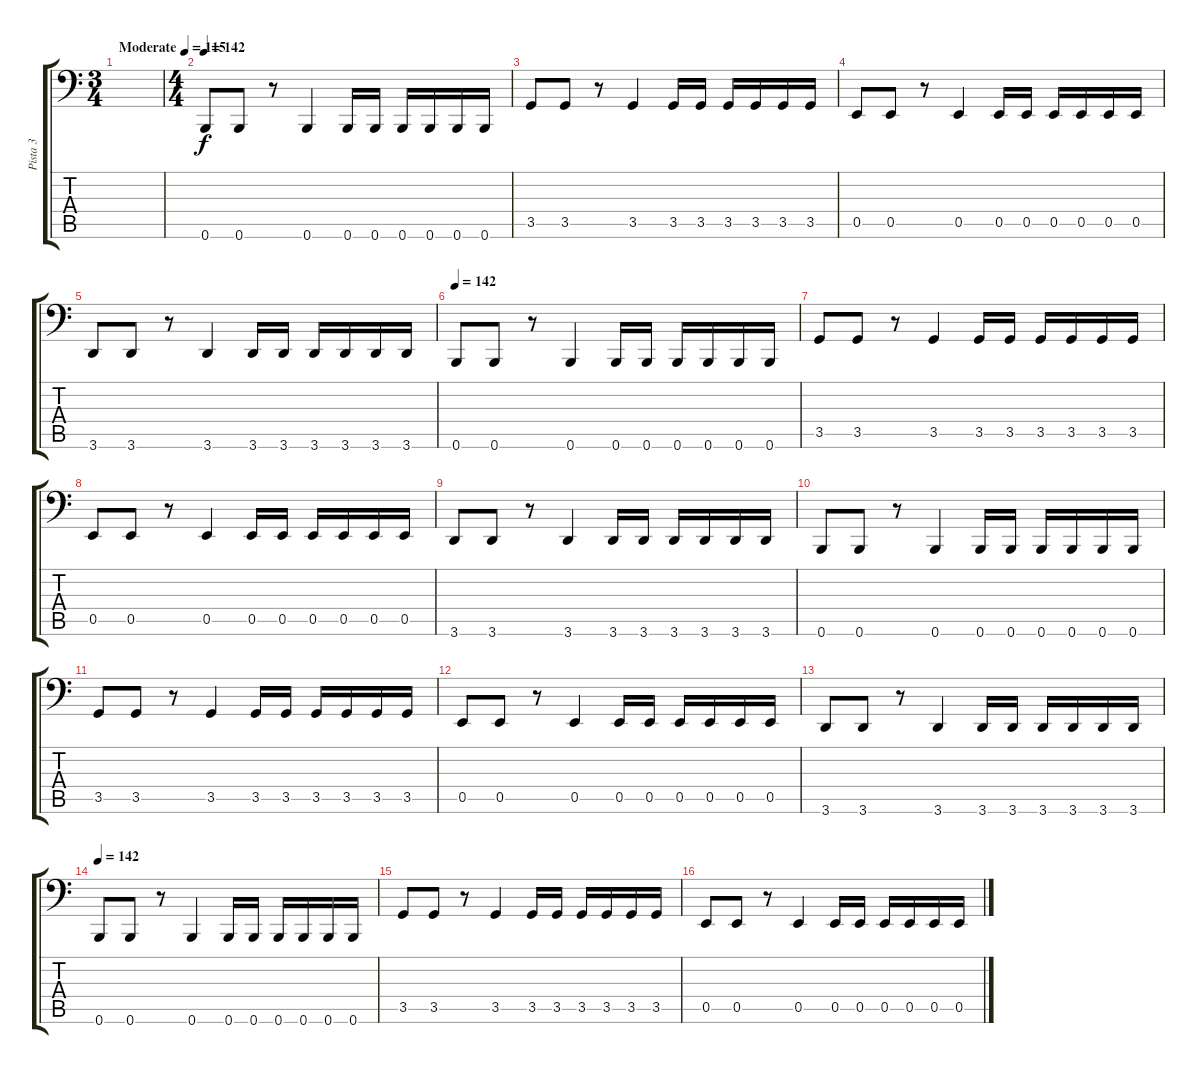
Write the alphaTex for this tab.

\track ("Pista 3" "Pista 3") {instrument electricbassfinger}
\staff {score tabs}
\tuning (C3 G2 D2 A1 E1 B0) {hide}
\ts (3 4)
\tempo (115 "Moderate")
\clef f4
\ks c
|
\ts (4 4)
\tempo 142
0.6.8 0.6.8 r.8 0.6.4 0.6.16 0.6.16 0.6.16 0.6.16 0.6.16 0.6.16 |
3.5.8 3.5.8 r.8 3.5.4 3.5.16 3.5.16 3.5.16 3.5.16 3.5.16 3.5.16 |
0.5.8 0.5.8 r.8 0.5.4 0.5.16 0.5.16 0.5.16 0.5.16 0.5.16 0.5.16 |
3.6.8 3.6.8 r.8 3.6.4 3.6.16 3.6.16 3.6.16 3.6.16 3.6.16 3.6.16 |
\tempo 142
0.6.8 0.6.8 r.8 0.6.4 0.6.16 0.6.16 0.6.16 0.6.16 0.6.16 0.6.16 |
3.5.8 3.5.8 r.8 3.5.4 3.5.16 3.5.16 3.5.16 3.5.16 3.5.16 3.5.16 |
0.5.8 0.5.8 r.8 0.5.4 0.5.16 0.5.16 0.5.16 0.5.16 0.5.16 0.5.16 |
3.6.8 3.6.8 r.8 3.6.4 3.6.16 3.6.16 3.6.16 3.6.16 3.6.16 3.6.16 |
0.6.8 0.6.8 r.8 0.6.4 0.6.16 0.6.16 0.6.16 0.6.16 0.6.16 0.6.16 |
3.5.8 3.5.8 r.8 3.5.4 3.5.16 3.5.16 3.5.16 3.5.16 3.5.16 3.5.16 |
0.5.8 0.5.8 r.8 0.5.4 0.5.16 0.5.16 0.5.16 0.5.16 0.5.16 0.5.16 |
3.6.8 3.6.8 r.8 3.6.4 3.6.16 3.6.16 3.6.16 3.6.16 3.6.16 3.6.16 |
\tempo 142
0.6.8 0.6.8 r.8 0.6.4 0.6.16 0.6.16 0.6.16 0.6.16 0.6.16 0.6.16 |
3.5.8 3.5.8 r.8 3.5.4 3.5.16 3.5.16 3.5.16 3.5.16 3.5.16 3.5.16 |
0.5.8 0.5.8 r.8 0.5.4 0.5.16 0.5.16 0.5.16 0.5.16 0.5.16 0.5.16
